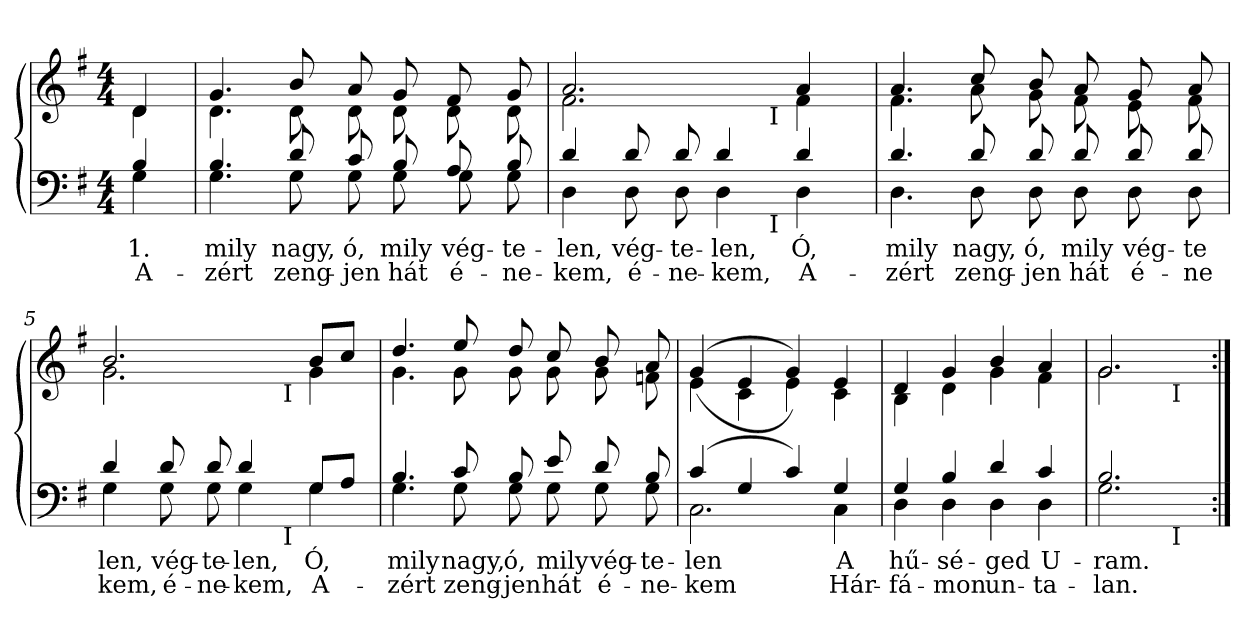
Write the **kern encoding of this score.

**kern	**text	**text	**kern
*part2	*part2	*part2	*part1
*staff2	*staff2	*staff2	*staff1
*clefF4	*	*	*clefG2
*k[f#]	*	*	*k[f#]
*e:	*	*	*e:
*M4/4	*	*	*M4/4
=1	=1	=1	=1
*^	*	*	*
!	!	!	!	!LO:TX:a:B:t=Moderato
!	!	!LO:LY:a	!LO:LY:a	!
*	*	*	*	*^
4B/	4G\	1.	A-	4d/	4d\
=2	=2	=2	=2	=2	=2
!	!	!LO:LY:a	!LO:LY:a	!	!
4.B/	4.G\	mily	-zért	4.g/	4.d\
!	!	!LO:LY:a	!LO:LY:a	!	!
8d/	8G\	nagy,	zeng-	8b/	8d\
!	!	!LO:LY:a	!LO:LY:a	!	!
8c/	8G\	ó,	-jen	8a/	8d\
!	!	!LO:LY:a	!LO:LY:a	!	!
8B/	8G\	mily	hát	8g/	8d\
!	!	!LO:LY:a	!LO:LY:a	!	!
8A/	8G\	vég-	é-	8f#/	8d\
!	!	!LO:LY:a	!LO:LY:a	!	!
8B/	8G\	-te-	-ne-	8g/	8d\
*	*	*	*	*v	*v
=3	=3	=3	=3	=3
*	*	*	*	*^
!	!	!LO:LY:a	!LO:LY:a	!	!
*	*^	*	*	*	*^
4d/	4D\	2ryy	-len,	-kem,	2.a/	2.f#\	2ryy
!	!	!	!LO:LY:a	!LO:LY:a	!	!	!
8d/	8D\	.	vég-	é-	.	.	.
!	!	!	!LO:LY:a	!LO:LY:a	!	!	!
8d/	8D\	.	-te-	-ne-	.	.	.
!	!	!	!LO:LY:a	!LO:LY:a	!	!	!
4d/	4D\	8.ryy	-len,	-kem,	.	.	8.ryy
!	!	!	!	!	!	!	!LO:TX:b:t=I
!	!	!LO:TX:b:t=I	!	!	!	!	!
.	.	4ryy	.	.	.	.	4ryy
!	!	!	!LO:LY:a	!LO:LY:a	!	!	!
4d/	4D\	.	Ó,	A-	4a/	4f#\	.
.	.	16ryy	.	.	.	.	16ryy
*	*v	*v	*	*	*	*	*
*	*	*	*	*v	*v	*v
=4	=4	=4	=4	=4
*	*^	*	*	*^
*	*	*	*	*	*	*^
!	!	!	!LO:LY:a	!LO:LY:a	!	!	!
*	*v	*v	*	*	*	*	*
*	*	*	*	*	*v	*v
4.d/	4.D\	mily	-zért	4.a/	4.f#\
!	!	!LO:LY:a	!LO:LY:a	!	!
8d/	8D\	nagy,	zeng-	8cc/	8a\
!	!	!LO:LY:a	!LO:LY:a	!	!
8d/	8D\	ó,	-jen	8b/	8g\
!	!	!LO:LY:a	!LO:LY:a	!	!
8d/	8D\	mily	hát	8a/	8f#\
!	!	!LO:LY:a	!LO:LY:a	!	!
8d/	8D\	vég-	é-	8g/	8e\
!	!	!LO:LY:a	!LO:LY:a	!	!
8d/	8D\	-te­	-ne­	8a/	8f#\
*	*	*	*	*v	*v
!!LO:LB:g=z
=5	=5	=5	=5	=5
*	*	*	*	*^
!	!	!LO:LY:a	!LO:LY:a	!	!
*	*^	*	*	*	*^
4d/	4G\	2ryy	len,	kem,	2.b/	2.g\	2ryy
!	!	!	!LO:LY:a	!LO:LY:a	!	!	!
8d/	8G\	.	vég-	é-	.	.	.
!	!	!	!LO:LY:a	!LO:LY:a	!	!	!
8d/	8G\	.	-te-	-ne-	.	.	.
!	!	!	!LO:LY:a	!LO:LY:a	!	!	!
4d/	4G\	8ryy	-len,	-kem,	.	.	8ryy
.	.	32ryy	.	.	.	.	32ryy
!	!	!	!	!	!	!	!LO:TX:b:t=I
!	!	!LO:TX:b:t=I	!	!	!	!	!
.	.	4ryy	.	.	.	.	4ryy
!	!	!	!LO:LY:a	!LO:LY:a	!	!	!
8G/L	4G\	.	Ó,	A-	8b/L	4g\	.
8A/J	.	.	.	.	8cc/J	.	.
.	.	16.ryy	.	.	.	.	16.ryy
*	*v	*v	*	*	*	*	*
*	*	*	*	*v	*v	*v
=6	=6	=6	=6	=6
*	*^	*	*	*^
*	*	*	*	*	*	*^
!	!	!	!LO:LY:a	!LO:LY:a	!	!	!
*	*v	*v	*	*	*	*	*
*	*	*	*	*	*v	*v
4.B/	4.G\	mily	-zért	4.dd/	4.g\
!	!	!LO:LY:a	!LO:LY:a	!	!
8c/	8G\	nagy,	zeng-	8ee/	8g\
!	!	!LO:LY:a	!LO:LY:a	!	!
8B/	8G\	ó,	-jen	8dd/	8g\
!	!	!LO:LY:a	!LO:LY:a	!	!
8e/	8G\	mily	hát	8cc/	8g\
!	!	!LO:LY:a	!LO:LY:a	!	!
8d/	8G\	vég-	é-	8b/	8g\
!	!	!LO:LY:a	!LO:LY:a	!	!
8B/	8G\	-te-	-ne-	8a/	8fn\
=7	=7	=7	=7	=7	=7
!	!	!LO:LY:a	!LO:LY:a	!	!
(>4c/	2.C\	-len	-kem	(<(>4g/	4e\
4G/	.	.	.	4e/	4c\
4c/)	.	.	.	4g/))	4e\
!	!	!LO:LY:a	!LO:LY:a	!	!
4G/	4C\	A	Hár-	4e/	4c\
=8	=8	=8	=8	=8	=8
!	!	!LO:LY:a	!LO:LY:a	!	!
4G/	4D\	hű-	-fá-	4d/	4B\
!	!	!LO:LY:a	!LO:LY:a	!	!
4B/	4D\	-sé-	-mon	4g/	4d\
!	!	!LO:LY:a	!LO:LY:a	!	!
4d/	4D\	-ged	un-	4b/	4g\
!	!	!LO:LY:a	!LO:LY:a	!	!
4c/	4D\	U-	-ta-	4a/	4f#\
*	*	*	*	*v	*v
=9	=9	=9	=9	=9
*	*	*	*	*^
!	!	!LO:LY:a	!LO:LY:a	!	!
*	*^	*	*	*	*^
2.B/	2.G\	2ryy	-ram.	-lan.	2.g/	2.g\	2ryy
!	!	!	!	!	!	!	!LO:TX:b:t=I
!	!	!LO:TX:b:t=I	!	!	!	!	!
.	.	4ryy	.	.	.	.	4ryy
*v	*v	*v	*	*	*	*	*
*	*	*	*v	*v	*v
=:|!	=:|!	=:|!	=:|!
*-	*-	*-	*-
